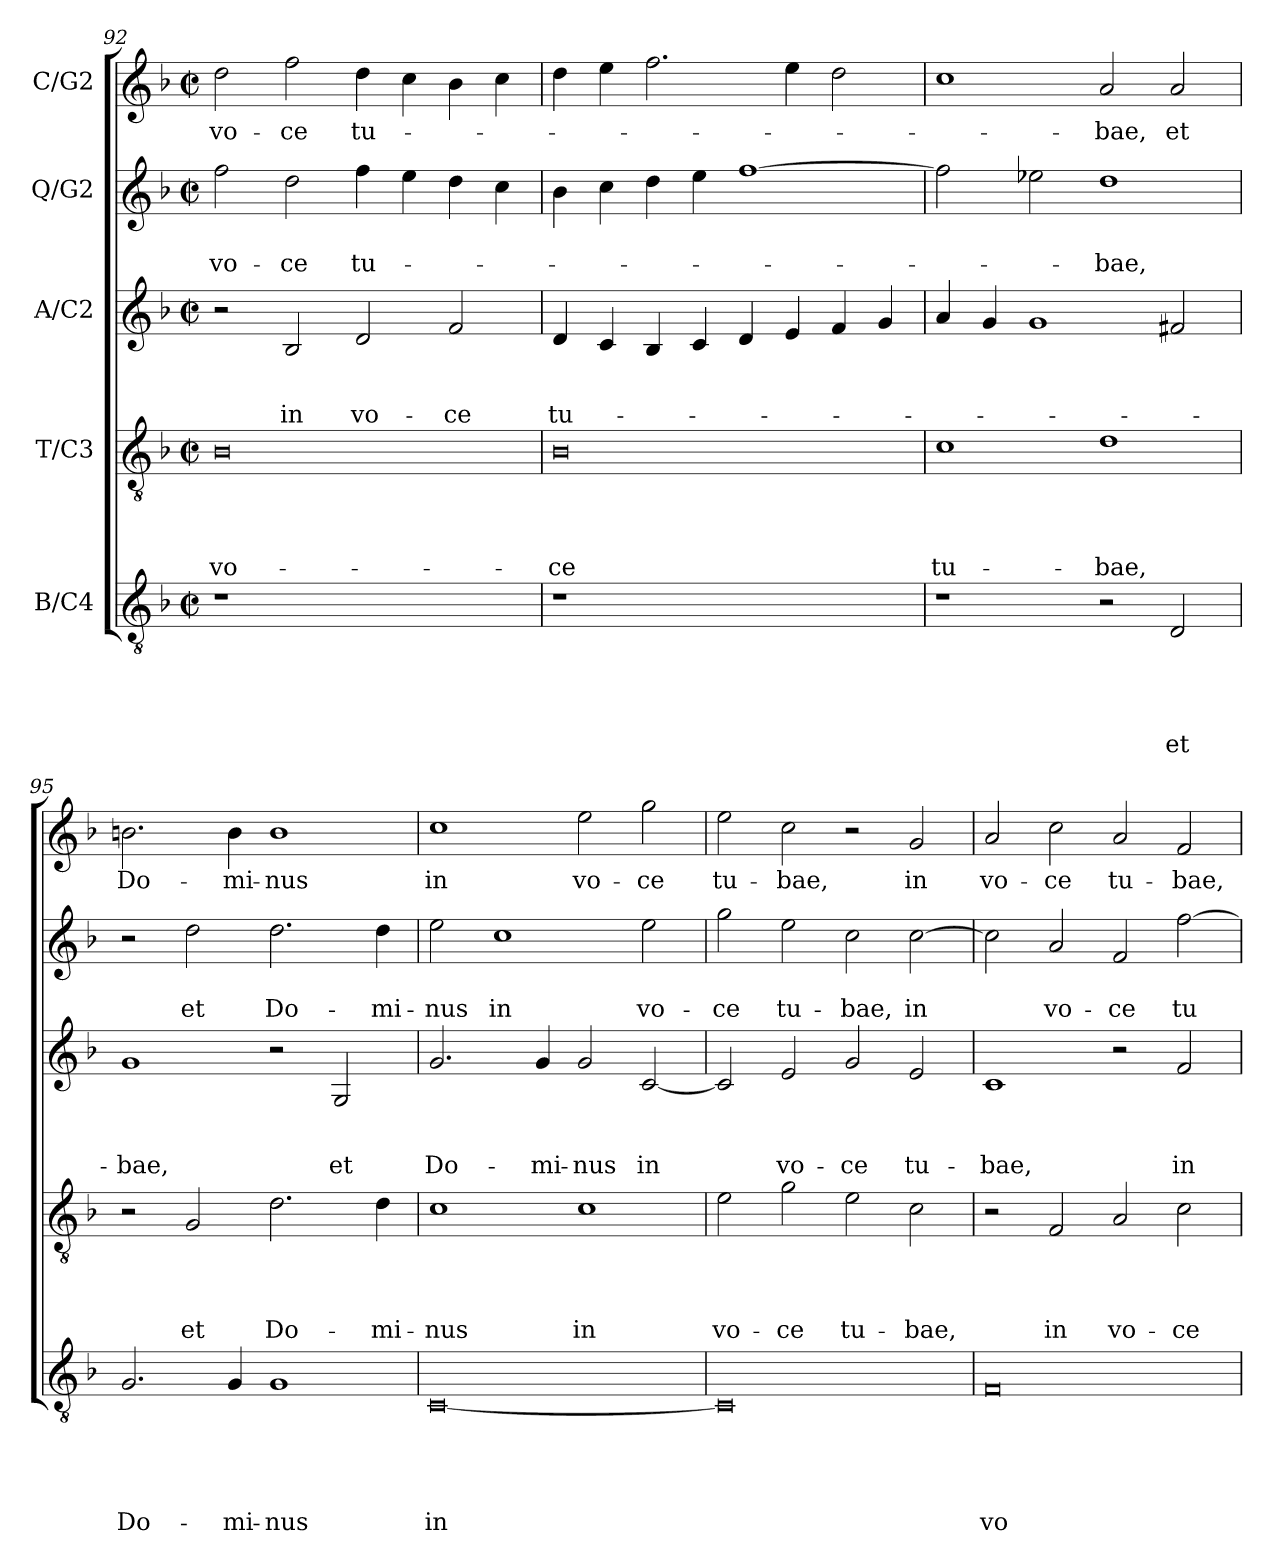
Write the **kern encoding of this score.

**kern	**text	**text	**text	**text	**text	**kern	**text	**text	**text	**text	**kern	**text	**text	**text	**kern	**text	**text	**kern	**text
*part5	*part5	*part5	*part5	*part5	*part5	*part4	*part4	*part4	*part4	*part4	*part3	*part3	*part3	*part3	*part2	*part2	*part2	*part1	*part1
*staff5	*staff5	*staff5	*staff5	*staff5	*staff5	*staff4	*staff4	*staff4	*staff4	*staff4	*staff3	*staff3	*staff3	*staff3	*staff2	*staff2	*staff2	*staff1	*staff1
*I"B/C4	*	*	*	*	*	*I"T/C3	*	*	*	*	*I"A/C2	*	*	*	*I"Q/G2	*	*	*I"C/G2	*
*clefGv2	*	*	*	*	*	*clefGv2	*	*	*	*	*clefG2	*	*	*	*clefG2	*	*	*clefG2	*
*k[b-]	*	*	*	*	*	*k[b-]	*	*	*	*	*k[b-]	*	*	*	*k[b-]	*	*	*k[b-]	*
*F:	*	*	*	*	*	*F:	*	*	*	*	*F:	*	*	*	*F:	*	*	*F:	*
*M2/2	*	*	*	*	*	*M2/2	*	*	*	*	*M2/2	*	*	*	*M2/2	*	*	*M2/2	*
*met(c|)	*	*	*	*	*	*met(c|)	*	*	*	*	*met(c|)	*	*	*	*met(c|)	*	*	*met(c|)	*
=92	=92	=92	=92	=92	=92	=92	=92	=92	=92	=92	=92	=92	=92	=92	=92	=92	=92	=92	=92
!	!	!	!	!	!	!	!	!	!	!LO:LY:b	!	!	!	!	!	!	!LO:LY:b	!	!LO:LY:b
1r	.	.	.	.	.	0B-	.	.	.	vo-	2r	.	.	.	2ff\	.	vo-	2dd\	vo-
!	!	!	!	!	!	!	!	!	!	!	!	!	!	!LO:LY:b	!	!	!LO:LY:b	!	!LO:LY:b
.	.	.	.	.	.	.	.	.	.	.	2B-/	.	.	in	2dd\	.	-ce	2ff\	-ce
!	!	!	!	!	!	!	!	!	!	!	!	!	!	!LO:LY:b	!	!	!LO:LY:b	!	!LO:LY:b
1ryy	.	.	.	.	.	.	.	.	.	.	2d/	.	.	vo-	4ff\	.	tu-	4dd\	tu-
.	.	.	.	.	.	.	.	.	.	.	.	.	.	.	4ee\	.	.	4cc\	.
!	!	!	!	!	!	!	!	!	!	!	!	!	!	!LO:LY:b	!	!	!	!	!
.	.	.	.	.	.	.	.	.	.	.	2f/	.	.	-ce	4dd\	.	.	4b-\	.
.	.	.	.	.	.	.	.	.	.	.	.	.	.	.	4cc\	.	.	4cc\	.
=93	=93	=93	=93	=93	=93	=93	=93	=93	=93	=93	=93	=93	=93	=93	=93	=93	=93	=93	=93
!	!	!	!	!	!	!	!	!	!	!LO:LY:b	!	!	!	!LO:LY:b	!	!	!	!	!
1r	.	.	.	.	.	0B-	.	.	.	-ce	4d/	.	.	tu-	4b-\	.	.	4dd\	.
.	.	.	.	.	.	.	.	.	.	.	4c/	.	.	.	4cc\	.	.	4ee\	.
.	.	.	.	.	.	.	.	.	.	.	4B-/	.	.	.	4dd\	.	.	2.ff\	.
.	.	.	.	.	.	.	.	.	.	.	4c/	.	.	.	4ee\	.	.	.	.
1ryy	.	.	.	.	.	.	.	.	.	.	4d/	.	.	.	[1ff	.	.	.	.
.	.	.	.	.	.	.	.	.	.	.	4e/	.	.	.	.	.	.	4ee\	.
.	.	.	.	.	.	.	.	.	.	.	4f/	.	.	.	.	.	.	2dd\	.
.	.	.	.	.	.	.	.	.	.	.	4g/	.	.	.	.	.	.	.	.
=94	=94	=94	=94	=94	=94	=94	=94	=94	=94	=94	=94	=94	=94	=94	=94	=94	=94	=94	=94
!	!	!	!	!	!	!	!	!	!	!LO:LY:b	!	!	!	!	!	!	!	!	!
1r	.	.	.	.	.	1c	.	.	.	tu-	4a/	.	.	.	2ff\]	.	.	1cc	.
.	.	.	.	.	.	.	.	.	.	.	4g/	.	.	.	.	.	.	.	.
.	.	.	.	.	.	.	.	.	.	.	1g	.	.	.	2ee-X\	.	.	.	.
!	!	!	!	!	!	!	!	!	!	!LO:LY:b	!	!	!	!	!	!	!LO:LY:b	!	!LO:LY:b
2r	.	.	.	.	.	1d	.	.	.	-bae,	.	.	.	.	1dd	.	-bae,	2a/	-bae,
!	!	!	!	!	!LO:LY:b	!	!	!	!	!	!	!	!	!	!	!	!	!	!LO:LY:b
2D/	.	.	.	.	et	.	.	.	.	.	2f#X/	.	.	.	.	.	.	2a/	et
=95	=95	=95	=95	=95	=95	=95	=95	=95	=95	=95	=95	=95	=95	=95	=95	=95	=95	=95	=95
!	!	!	!	!	!LO:LY:b	!	!	!	!	!	!	!	!	!LO:LY:b	!	!	!	!	!LO:LY:b
2.G/	.	.	.	.	Do-	2r	.	.	.	.	1g	.	.	-bae,	2r	.	.	2.bn\	Do-
!	!	!	!	!	!	!	!	!	!	!LO:LY:b	!	!	!	!	!	!	!LO:LY:b	!	!
.	.	.	.	.	.	2G/	.	.	.	et	.	.	.	.	2dd\	.	et	.	.
!	!	!	!	!	!LO:LY:b	!	!	!	!	!	!	!	!	!	!	!	!	!	!LO:LY:b
4G/	.	.	.	.	-mi-	.	.	.	.	.	.	.	.	.	.	.	.	4b\	-mi-
!	!	!	!	!	!LO:LY:b	!	!	!	!	!LO:LY:b	!	!	!	!	!	!	!LO:LY:b	!	!LO:LY:b
1G	.	.	.	.	-nus	2.d\	.	.	.	Do-	2r	.	.	.	2.dd\	.	Do-	1b	-nus
!	!	!	!	!	!	!	!	!	!	!	!	!	!	!LO:LY:b	!	!	!	!	!
.	.	.	.	.	.	.	.	.	.	.	2G/	.	.	et	.	.	.	.	.
!	!	!	!	!	!	!	!	!	!	!LO:LY:b	!	!	!	!	!	!	!LO:LY:b	!	!
.	.	.	.	.	.	4d\	.	.	.	-mi-	.	.	.	.	4dd\	.	-mi-	.	.
!!LO:LB:g=z
=96	=96	=96	=96	=96	=96	=96	=96	=96	=96	=96	=96	=96	=96	=96	=96	=96	=96	=96	=96
!	!	!	!	!	!LO:LY:b	!	!	!	!	!LO:LY:b	!	!	!	!LO:LY:b	!	!	!LO:LY:b	!	!LO:LY:b
[0C	.	.	.	.	in	1c	.	.	.	-nus	2.g/	.	.	Do-	2ee\	.	-nus	1cc	in
!	!	!	!	!	!	!	!	!	!	!	!	!	!	!	!	!	!LO:LY:b	!	!
.	.	.	.	.	.	.	.	.	.	.	.	.	.	.	1cc	.	in	.	.
!	!	!	!	!	!	!	!	!	!	!	!	!	!	!LO:LY:b	!	!	!	!	!
.	.	.	.	.	.	.	.	.	.	.	4g/	.	.	-mi-	.	.	.	.	.
!	!	!	!	!	!	!	!	!	!	!LO:LY:b	!	!	!	!LO:LY:b	!	!	!	!	!LO:LY:b
.	.	.	.	.	.	1c	.	.	.	in	2g/	.	.	-nus	.	.	.	2ee\	vo-
!	!	!	!	!	!	!	!	!	!	!	!	!	!	!LO:LY:b	!	!	!LO:LY:b	!	!LO:LY:b
.	.	.	.	.	.	.	.	.	.	.	[2c/	.	.	in	2ee\	.	vo-	2gg\	-ce
=97	=97	=97	=97	=97	=97	=97	=97	=97	=97	=97	=97	=97	=97	=97	=97	=97	=97	=97	=97
!	!	!	!	!	!	!	!	!	!	!LO:LY:b	!	!	!	!	!	!	!LO:LY:b	!	!LO:LY:b
0C]	.	.	.	.	.	2e\	.	.	.	vo-	2c/]	.	.	.	2gg\	.	-ce	2ee\	tu-
!	!	!	!	!	!	!	!	!	!	!LO:LY:b	!	!	!	!LO:LY:b	!	!	!LO:LY:b	!	!LO:LY:b
.	.	.	.	.	.	2g\	.	.	.	-ce	2e/	.	.	vo-	2ee\	.	tu-	2cc\	-bae,
!	!	!	!	!	!	!	!	!	!	!LO:LY:b	!	!	!	!LO:LY:b	!	!	!LO:LY:b	!	!
.	.	.	.	.	.	2e\	.	.	.	tu-	2g/	.	.	-ce	2cc\	.	-bae,	2r	.
!	!	!	!	!	!	!	!	!	!	!LO:LY:b	!	!	!	!LO:LY:b	!	!	!LO:LY:b	!	!LO:LY:b
.	.	.	.	.	.	2c\	.	.	.	-bae,	2e/	.	.	tu-	[2cc\	.	in	2g/	in
=98	=98	=98	=98	=98	=98	=98	=98	=98	=98	=98	=98	=98	=98	=98	=98	=98	=98	=98	=98
!	!	!	!	!	!LO:LY:b	!	!	!	!	!	!	!	!	!LO:LY:b	!	!	!	!	!LO:LY:b
0F	.	.	.	.	vo-	2r	.	.	.	.	1c	.	.	-bae,	2cc\]	.	.	2a/	vo-
!	!	!	!	!	!	!	!	!	!	!LO:LY:b	!	!	!	!	!	!	!LO:LY:b	!	!LO:LY:b
.	.	.	.	.	.	2F/	.	.	.	in	.	.	.	.	2a/	.	vo-	2cc\	-ce
!	!	!	!	!	!	!	!	!	!	!LO:LY:b	!	!	!	!	!	!	!LO:LY:b	!	!LO:LY:b
.	.	.	.	.	.	2A/	.	.	.	vo-	2r	.	.	.	2f/	.	-ce	2a/	tu-
!	!	!	!	!	!	!	!	!	!	!LO:LY:b	!	!	!	!LO:LY:b	!	!	!LO:LY:b	!	!LO:LY:b
.	.	.	.	.	.	2c\	.	.	.	-ce	2f/	.	.	in	[2ff\	.	tu-	2f/	-bae,
=	=	=	=	=	=	=	=	=	=	=	=	=	=	=	=	=	=	=	=
*-	*-	*-	*-	*-	*-	*-	*-	*-	*-	*-	*-	*-	*-	*-	*-	*-	*-	*-	*-
